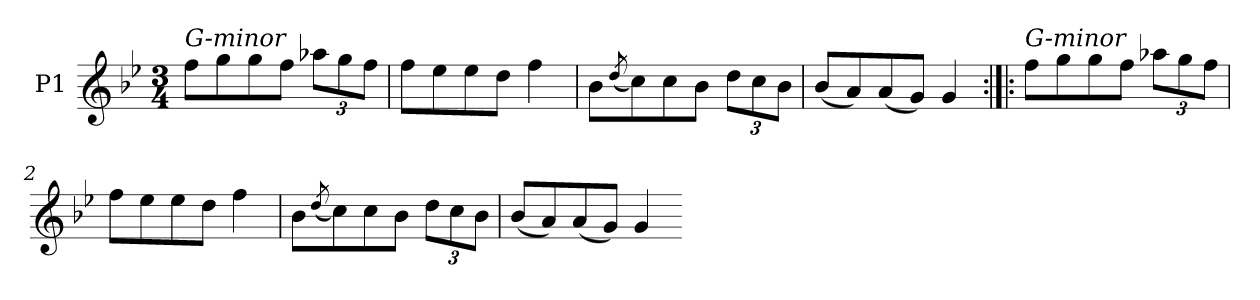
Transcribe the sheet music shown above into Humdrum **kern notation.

**kern
*part1
*staff1
*I"P1
*clefG2
*k[b-e-]
*g:
*M3/4
=1
!LO:TX:a:i:t=G-minor
8ffL
8gg
8gg
8ffJ
12aa-XL
12gg
12ffJ
=2
8ffL
8ee-
8ee-
8ddJ
4ff
=3
8b-L
(8qdd/
8cc)
8cc
8b-J
12ddL
12cc
12b-J
=4
(8b-L
8a)
(8a
8gJ)
4g
=1:|!|:
!LO:TX:a:i:t=G-minor
8ffL
8gg
8gg
8ffJ
12aa-XL
12gg
12ffJ
=2
8ffL
8ee-
8ee-
8ddJ
4ff
=3
8b-L
(8qdd/
8cc)
8cc
8b-J
12ddL
12cc
12b-J
=4
(8b-L
8a)
(8a
8gJ)
4g
=-
*-
